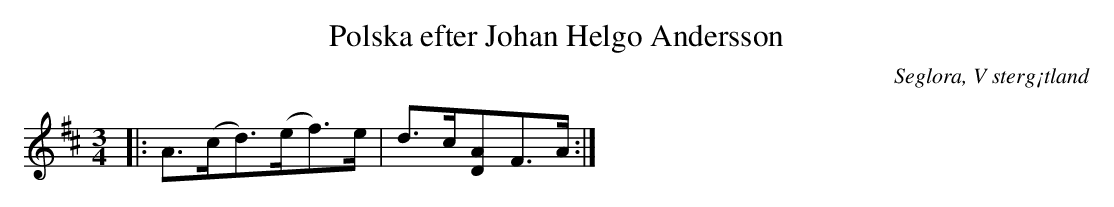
X:1
T:Polska efter Johan Helgo Andersson
O:Seglora, V sterg¡tland
M:3/4
L:1/8
K:D
|: A>(cd>)(ef>)e| d>c[AD]F>A :|
